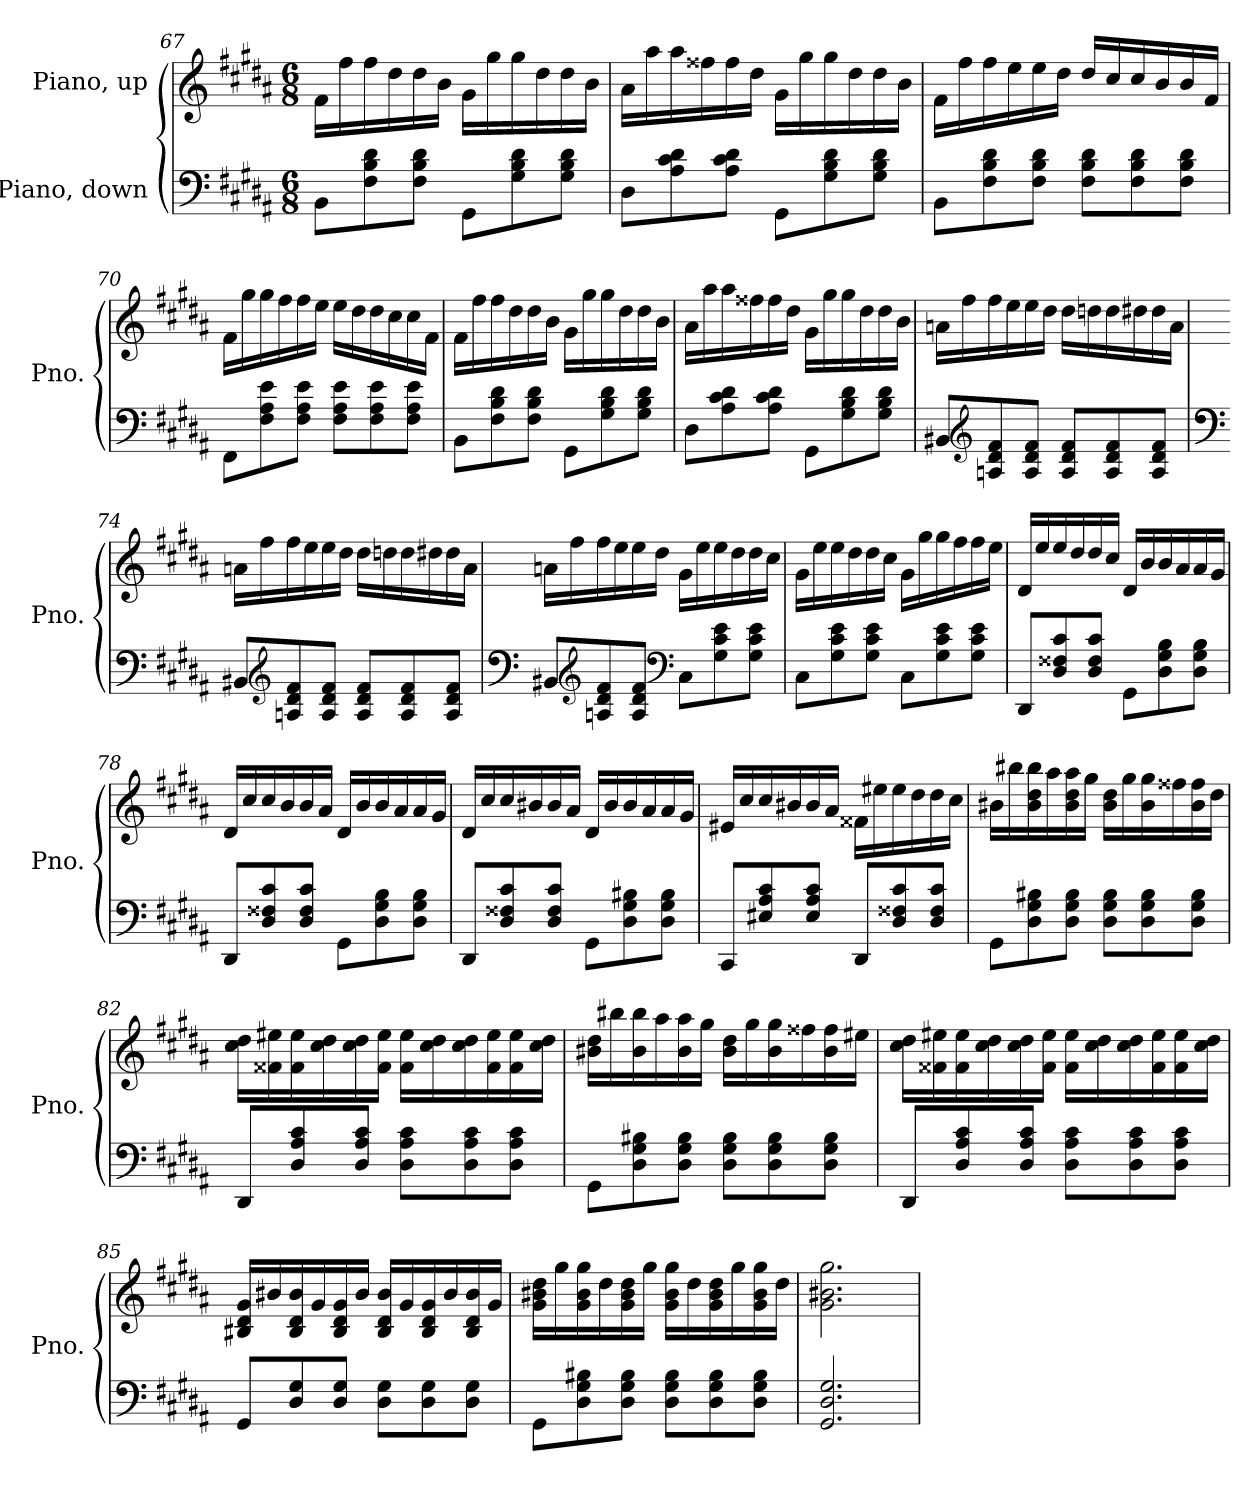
**kern	**kern
*part2	*part1
*staff2	*staff1
*I"Piano, down	*I"Piano, up
*I'Pno.	*I'Pno.
*clefF4	*clefG2
*k[f#c#g#d#a#]	*k[f#c#g#d#a#]
*M6/8	*M6/8
=67	=67
8BB\L	16f#\LL
.	16ff#\
8F#\ 8B\ 8d#\	16ff#\
.	16dd#\
8F#\ 8B\ 8d#\J	16dd#\
.	16b\JJ
8GG#\L	16g#\LL
.	16gg#\
8G#\ 8B\ 8d#\	16gg#\
.	16dd#\
8G#\ 8B\ 8d#\J	16dd#\
.	16b\JJ
!!LO:LB:g=z
=68	=68
8D#\L	16a#\LL
.	16aa#\
8A#\ 8c#\ 8d#\	16aa#\
.	16ff##X\
8A#\ 8c#\ 8d#\J	16ff##\
.	16dd#\JJ
8GG#\L	16g#\LL
.	16gg#\
8G#\ 8B\ 8d#\	16gg#\
.	16dd#\
8G#\ 8B\ 8d#\J	16dd#\
.	16b\JJ
=69	=69
8BB\L	16f#\LL
.	16ff#\
8F#\ 8B\ 8d#\	16ff#\
.	16ee\
8F#\ 8B\ 8d#\J	16ee\
.	16dd#\JJ
8F#\ 8B\ 8d#\L	16dd#/LL
.	16cc#/
8F#\ 8B\ 8d#\	16cc#/
.	16b/
8F#\ 8B\ 8d#\J	16b/
.	16f#/JJ
=70	=70
8FF#\L	16f#\LL
.	16gg#\
8F#\ 8A#\ 8e\	16gg#\
.	16ff#\
8F#\ 8A#\ 8e\J	16ff#\
.	16ee\JJ
8F#\ 8A#\ 8e\L	16ee\LL
.	16dd#\
8F#\ 8A#\ 8e\	16dd#\
.	16cc#\
8F#\ 8A#\ 8e\J	16cc#\
.	16f#\JJ
!!LO:LB:g=z
=71	=71
8BB\L	16f#\LL
.	16ff#\
8F#\ 8B\ 8d#\	16ff#\
.	16dd#\
8F#\ 8B\ 8d#\J	16dd#\
.	16b\JJ
8GG#\L	16g#\LL
.	16gg#\
8G#\ 8B\ 8d#\	16gg#\
.	16dd#\
8G#\ 8B\ 8d#\J	16dd#\
.	16b\JJ
=72	=72
8D#\L	16a#\LL
.	16aa#\
8A#\ 8c#\ 8d#\	16aa#\
.	16ff##X\
8A#\ 8c#\ 8d#\J	16ff##\
.	16dd#\JJ
8GG#\L	16g#\LL
.	16gg#\
8G#\ 8B\ 8d#\	16gg#\
.	16dd#\
8G#\ 8B\ 8d#\J	16dd#\
.	16b\JJ
=73	=73
8BB#X/L	16an\LL
.	16ff#\
*clefG2	*
8An/ 8d#/ 8f#/	16ff#\
.	16ee\
8A/ 8d#/ 8f#/J	16ee\
.	16dd#\JJ
8A/ 8d#/ 8f#/L	16dd#\LL
.	16ddn\
8A/ 8d#/ 8f#/	16dd\
.	16dd#X\
8A/ 8d#/ 8f#/J	16dd#\
.	16a\JJ
!!LO:LB:g=z
=74	=74
*clefF4	*
8BB#X/L	16an\LL
.	16ff#\
*clefG2	*
8An/ 8d#/ 8f#/	16ff#\
.	16ee\
8A/ 8d#/ 8f#/J	16ee\
.	16dd#\JJ
8A/ 8d#/ 8f#/L	16dd#\LL
.	16ddn\
8A/ 8d#/ 8f#/	16dd\
.	16dd#X\
8A/ 8d#/ 8f#/J	16dd#\
.	16a\JJ
=75	=75
*clefF4	*
8BB#X/L	16an\LL
.	16ff#\
*clefG2	*
8An/ 8d#/ 8f#/	16ff#\
.	16ee\
8A/ 8d#/ 8f#/J	16ee\
.	16dd#\JJ
*clefF4	*
8C#\L	16g#\LL
.	16ee\
8G#\ 8c#\ 8e\	16ee\
.	16dd#\
8G#\ 8c#\ 8e\J	16dd#\
.	16cc#\JJ
!!LO:LB:g=z
=76	=76
8C#\L	16g#\LL
.	16ee\
8G#\ 8c#\ 8e\	16ee\
.	16dd#\
8G#\ 8c#\ 8e\J	16dd#\
.	16cc#\JJ
8C#\L	16g#\LL
.	16gg#\
8G#\ 8c#\ 8e\	16gg#\
.	16ff#\
8G#\ 8c#\ 8e\J	16ff#\
.	16ee\JJ
=77	=77
8DD#/L	16d#/LL
.	16ee/
8D#/ 8F##X/ 8c#/	16ee/
.	16dd#/
8D#/ 8F##/ 8c#/J	16dd#/
.	16cc#/JJ
8GG#\L	16d#/LL
.	16b/
8D#\ 8G#\ 8B\	16b/
.	16a#/
8D#\ 8G#\ 8B\J	16a#/
.	16g#/JJ
=78	=78
8DD#/L	16d#/LL
.	16cc#/
8D#/ 8F##X/ 8c#/	16cc#/
.	16b/
8D#/ 8F##/ 8c#/J	16b/
.	16a#/JJ
8GG#\L	16d#/LL
.	16b/
8D#\ 8G#\ 8B\	16b/
.	16a#/
8D#\ 8G#\ 8B\J	16a#/
.	16g#/JJ
!!LO:LB:g=z
=79	=79
8DD#/L	16d#/LL
.	16cc#/
8D#/ 8F##X/ 8c#/	16cc#/
.	16b#X/
8D#/ 8F##/ 8c#/J	16b#/
.	16a#/JJ
8GG#\L	16d#/LL
.	16b#/
8D#\ 8G#\ 8B#X\	16b#/
.	16a#/
8D#\ 8G#\ 8B#\J	16a#/
.	16g#/JJ
=80	=80
8CC#/L	16e#X/LL
.	16cc#/
8E#X/ 8A#/ 8c#/	16cc#/
.	16b#X/
8E#/ 8A#/ 8c#/J	16b#/
.	16a#/JJ
8DD#/L	16f##X\LL
.	16ee#X\
8D#/ 8F##X/ 8c#/	16ee#\
.	16dd#\
8D#/ 8F##/ 8c#/J	16dd#\
.	16cc#\JJ
!!LO:PB:g=z
=81	=81
8GG#\L	16b#X\LL
.	16bb#X\
8D#\ 8G#\ 8B#X\	16b#\ 16dd#\ 16bb#\
.	16aa#\
8D#\ 8G#\ 8B#\J	16b#\ 16dd#\ 16aa#\
.	16gg#\JJ
8D#\ 8G#\ 8B#\L	16b#\ 16dd#\LL
.	16gg#\
8D#\ 8G#\ 8B#\	16b#\ 16gg#\
.	16ff##X\
8D#\ 8G#\ 8B#\J	16b#\ 16ff##\
.	16dd#\JJ
=82	=82
8DD#/L	16cc#\ 16dd#\LL
.	16f##X\ 16ee#X\
8D#/ 8A#/ 8c#/	16f##\ 16ee#\
.	16cc#\ 16dd#\
8D#/ 8A#/ 8c#/J	16cc#\ 16dd#\
.	16f##\ 16ee#\JJ
8D#\ 8A#\ 8c#\L	16f##\ 16ee#\LL
.	16cc#\ 16dd#\
8D#\ 8A#\ 8c#\	16cc#\ 16dd#\
.	16f##\ 16ee#\
8D#\ 8A#\ 8c#\J	16f##\ 16ee#\
.	16cc#\ 16dd#\JJ
!!LO:LB:g=z
=83	=83
8GG#\L	16b#X\ 16dd#\LL
.	16bb#X\
8D#\ 8G#\ 8B#X\	16b#\ 16bb#\
.	16aa#\
8D#\ 8G#\ 8B#\J	16b#\ 16aa#\
.	16gg#\JJ
8D#\ 8G#\ 8B#\L	16b#\ 16dd#\LL
.	16gg#\
8D#\ 8G#\ 8B#\	16b#\ 16gg#\
.	16ff##X\
8D#\ 8G#\ 8B#\J	16b#\ 16ff##\
.	16ee#X\JJ
=84	=84
8DD#/L	16cc#\ 16dd#\LL
.	16f##X\ 16ee#X\
8D#/ 8A#/ 8c#/	16f##\ 16ee#\
.	16cc#\ 16dd#\
8D#/ 8A#/ 8c#/J	16cc#\ 16dd#\
.	16f##\ 16ee#\JJ
8D#\ 8A#\ 8c#\L	16f##\ 16ee#\LL
.	16cc#\ 16dd#\
8D#\ 8A#\ 8c#\	16cc#\ 16dd#\
.	16f##\ 16ee#\
8D#\ 8A#\ 8c#\J	16f##\ 16ee#\
.	16cc#\ 16dd#\JJ
!!LO:LB:g=z
=85	=85
8GG#/L	16B#X/ 16d#/ 16g#/LL
.	16b#X/
8D#/ 8G#/	16B#/ 16d#/ 16b#/
.	16g#/
8D#/ 8G#/J	16B#/ 16d#/ 16g#/
.	16b#/JJ
8D#\ 8G#\L	16B#/ 16d#/ 16b#/LL
.	16g#/
8D#\ 8G#\	16B#/ 16d#/ 16g#/
.	16b#/
8D#\ 8G#\J	16B#/ 16d#/ 16b#/
.	16g#/JJ
=86	=86
8GG#\L	16g#\ 16b#X\ 16dd#\LL
.	16gg#\
8D#\ 8G#\ 8B#X\	16g#\ 16b#\ 16gg#\
.	16dd#\
8D#\ 8G#\ 8B#\J	16g#\ 16b#\ 16dd#\
.	16gg#\JJ
8D#\ 8G#\ 8B#\L	16g#\ 16b#\ 16gg#\LL
.	16dd#\
8D#\ 8G#\ 8B#\	16g#\ 16b#\ 16dd#\
.	16gg#\
8D#\ 8G#\ 8B#\J	16g#\ 16b#\ 16gg#\
.	16dd#\JJ
=87	=87
2.GG#/ 2.D#/ 2.G#/	2.g#\ 2.b#X\ 2.gg#\
=	=
*-	*-
